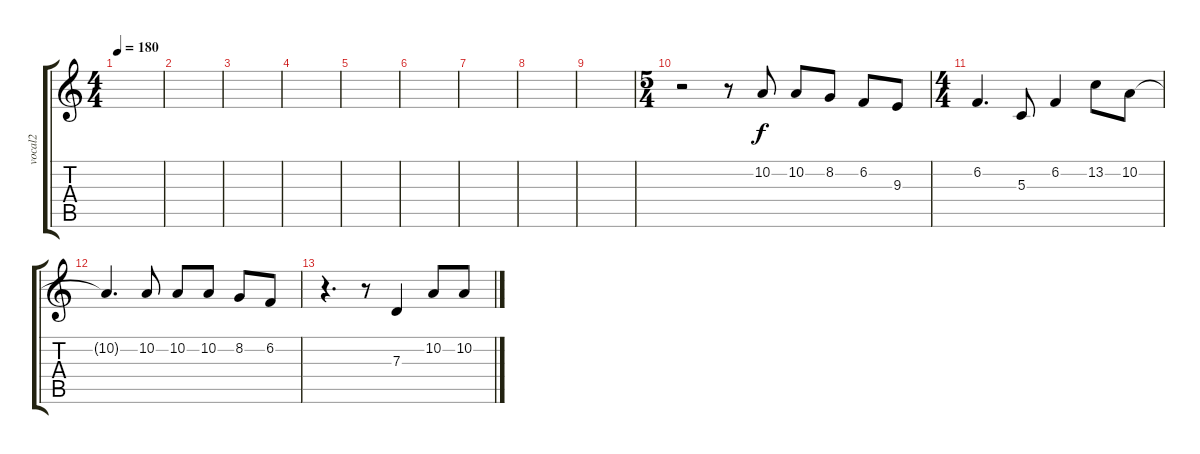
\track ("vocal2" "vocal2") {instrument sopranosax}
\staff {score tabs}
\tuning (E4 B3 G3 D3 A2 E2) {hide}
\ts (4 4)
\tempo 180
\clef g2
\ks c
|
|
|
|
|
|
|
|
|
\ts (5 4)
r.2 r.8 10.2.8 10.2.8 8.2.8 6.2.8 9.3.8 |
\ts (4 4)
6.2.4{d} 5.3.8 6.2.4 13.2.8 10.2.8 |
10.2{t}.4{d} 10.2.8 10.2.8 10.2.8 8.2.8 6.2.8 |
r.4{d} r.8 7.3.4 10.2.8 10.2.8
